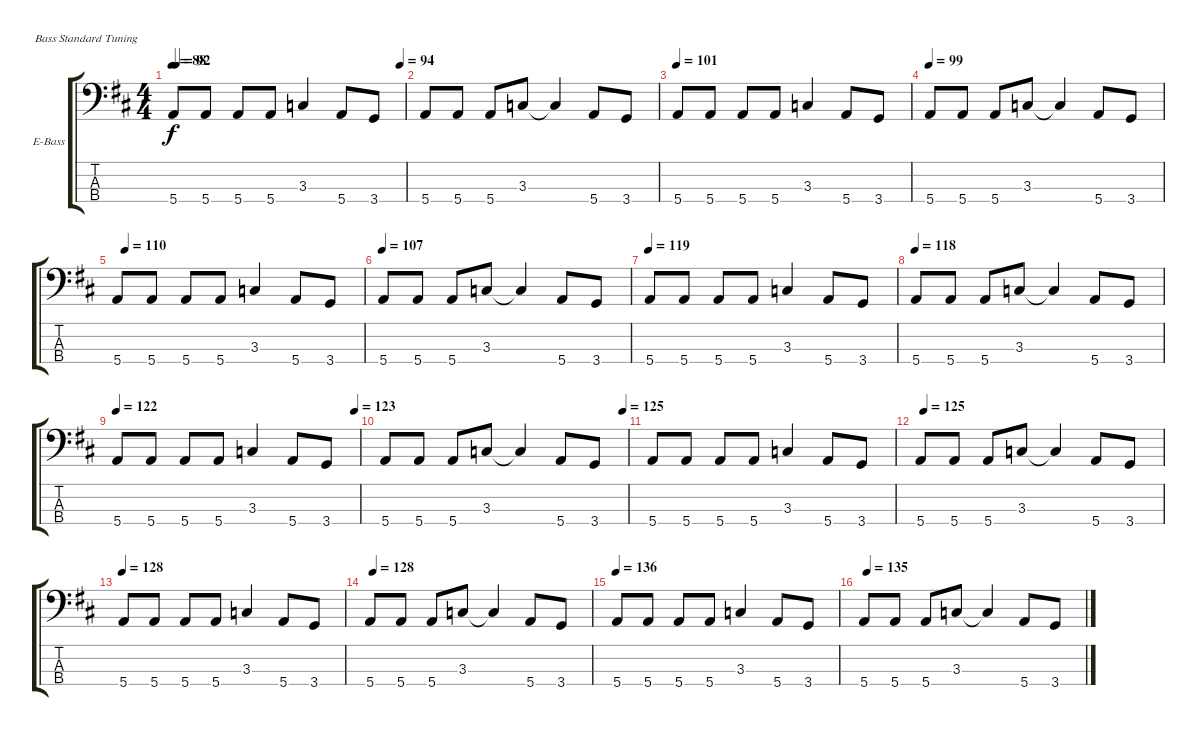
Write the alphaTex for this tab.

\bracketExtendMode groupsimilarinstruments
\firstSystemTrackNameOrientation horizontal
\otherSystemsTrackNameOrientation horizontal
\track ("Bass" "E-Bass") {instrument electricbassfinger}
\staff {score tabs}
\tuning (G2 D2 A1 E1)
\ts (4 4)
\tempo 88
\tempo (92 0.0181818)
\tempo (94 0.981818)
\clef f4
\ks d
5.4.8{dy f} 5.4.8 5.4.8 5.4.8 3.3.4 5.4.8 3.4.8 |
5.4.8 5.4.8 5.4.8 3.3.8 3.3{t}.4 5.4.8 3.4.8 |
\tempo 101
5.4.8 5.4.8 5.4.8 5.4.8 3.3.4 5.4.8 3.4.8 |
\tempo 99
5.4.8 5.4.8 5.4.8 3.3.8 3.3{t}.4 5.4.8 3.4.8 |
\tempo (110 0.0363636)
5.4.8 5.4.8 5.4.8 5.4.8 3.3.4 5.4.8 3.4.8 |
\tempo 107
5.4.8 5.4.8 5.4.8 3.3.8 3.3{t}.4 5.4.8 3.4.8 |
\tempo 119
5.4.8 5.4.8 5.4.8 5.4.8 3.3.4 5.4.8 3.4.8 |
\tempo 118
5.4.8 5.4.8 5.4.8 3.3.8 3.3{t}.4 5.4.8 3.4.8 |
\tempo 122
\tempo (123 0.981818)
5.4.8 5.4.8 5.4.8 5.4.8 3.3.4 5.4.8 3.4.8 |
\tempo (125 0.981818)
5.4.8 5.4.8 5.4.8 3.3.8 3.3{t}.4 5.4.8 3.4.8 |
5.4.8 5.4.8 5.4.8 5.4.8 3.3.4 5.4.8 3.4.8 |
\tempo (125 0.0181818)
5.4.8 5.4.8 5.4.8 3.3.8 3.3{t}.4 5.4.8 3.4.8 |
\tempo 128
5.4.8 5.4.8 5.4.8 5.4.8 3.3.4 5.4.8 3.4.8 |
\tempo (128 0.0181818)
5.4.8 5.4.8 5.4.8 3.3.8 3.3{t}.4 5.4.8 3.4.8 |
\tempo 136
5.4.8 5.4.8 5.4.8 5.4.8 3.3.4 5.4.8 3.4.8 |
\tempo (135 0.0181818)
5.4.8 5.4.8 5.4.8 3.3.8 3.3{t}.4 5.4.8 3.4.8
